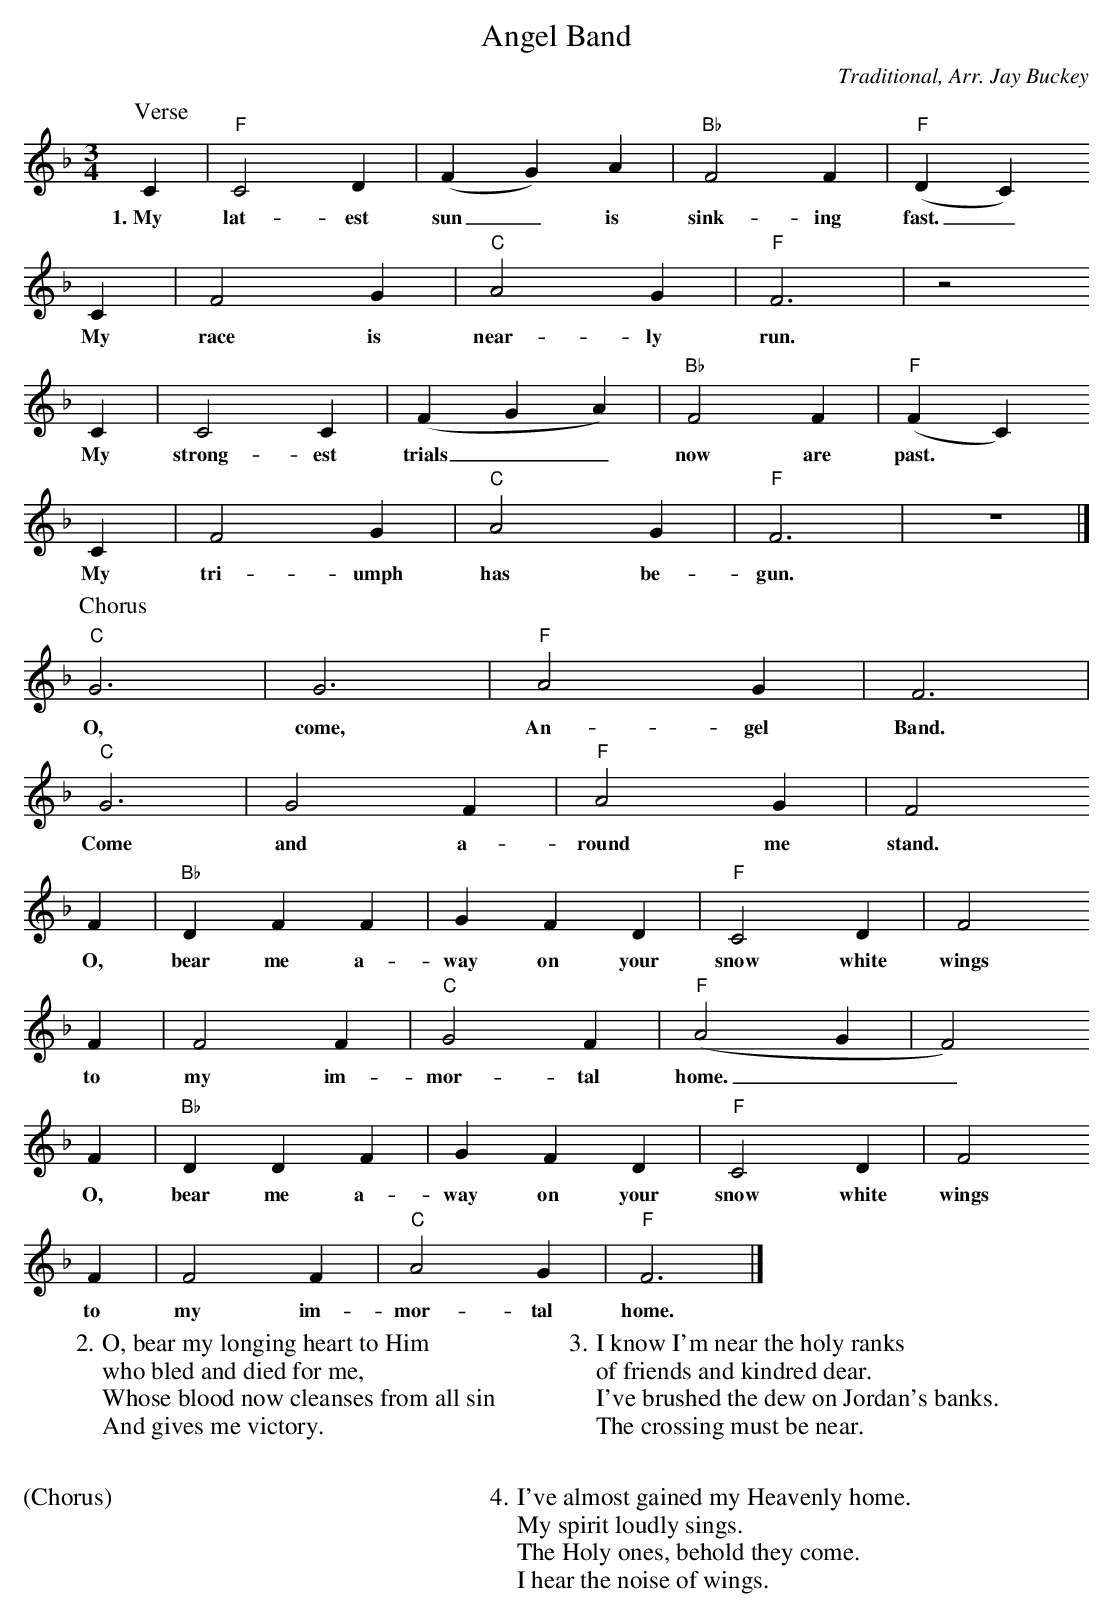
X:1
T:Angel Band
C:Traditional, Arr. Jay Buckey
M:3/4
L:1/4
K:F
P:Verse
C | "F"C2 D | (F G) A | "Bb"F2 F | ("F"D C)
w:1.~My lat-est sun_ is sink-ing fast._
C | F2 G | "C"A2 G | "F"F3 | z2
w:My race is near-ly run.
C | C2 C | (F G A) | "Bb"F2 F | ("F"F C)
w:My strong-est trials__ now are past.
C | F2 G | "C"A2 G | "F"F3 | z3 |]
w:My tri-umph has be-gun.
P:Chorus
"C"G3 | G3 | "F"A2 G | F3 |
w:O, come, An-gel Band.
"C"G3 | G2 F | "F"A2 G | F2
w:Come and a-round me stand.
F | "Bb"D F F | G F D | "F"C2 D | F2
w:O, bear me a-way on your snow white wings
F | F2 F | "C"G2 F | ("F"A2 G | F2)
w:to my im-mor-tal home.__
F | "Bb"D D F | G F D | "F"C2 D | F2
w:O, bear me a-way on your snow white wings
F | F2 F | "C"A2 G | "F"F3 |]
w:to my im-mor-tal home.
W:2. O, bear my longing heart to Him
W:who bled and died for me,
W:Whose blood now cleanses from all sin
W:And gives me victory.
W:
W:(Chorus)
W:
W:3. I know I'm near the holy ranks
W:of friends and kindred dear.
W:I've brushed the dew on Jordan's banks.
W:The crossing must be near.
W:
W:4. I've almost gained my Heavenly home.
W:My spirit loudly sings.
W:The Holy ones, behold they come.
W:I hear the noise of wings.
